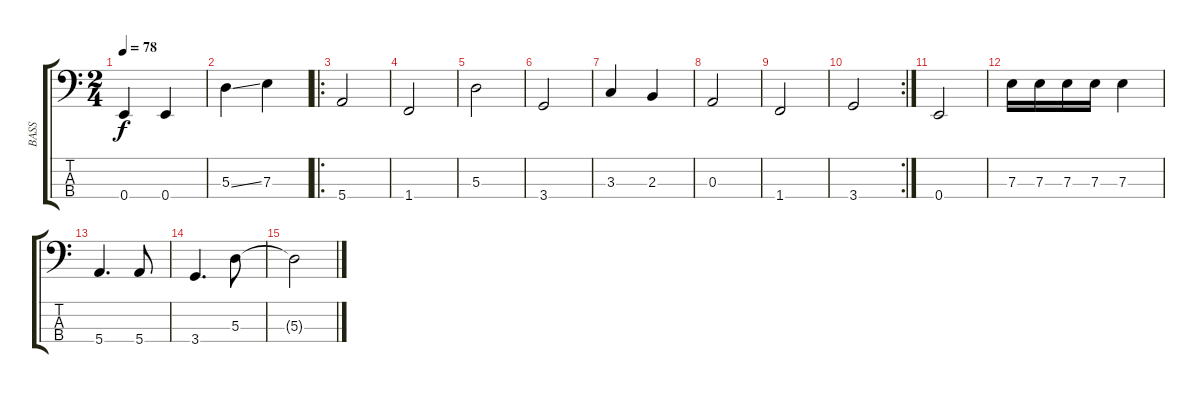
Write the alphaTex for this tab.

\track ("BASS" "BASS") {instrument slapbass1}
\staff {score tabs}
\tuning (G2 D2 A1 E1) {hide}
\ts (2 4)
\tempo 78
\clef f4
\ks c
0.4.4{dy f} 0.4.4 |
5.3{ss}.4 7.3.4 |
\ro
5.4.2 |
1.4.2 |
5.3.2 |
3.4.2 |
3.3.4 2.3.4 |
0.3.2 |
1.4.2 |
\rc 2
3.4.2 |
0.4.2 |
7.3.16 7.3.16 7.3.16 7.3.16 7.3.4 |
5.4.4{d} 5.4.8 |
3.4.4{d} 5.3.8 |
5.3{t}.2
